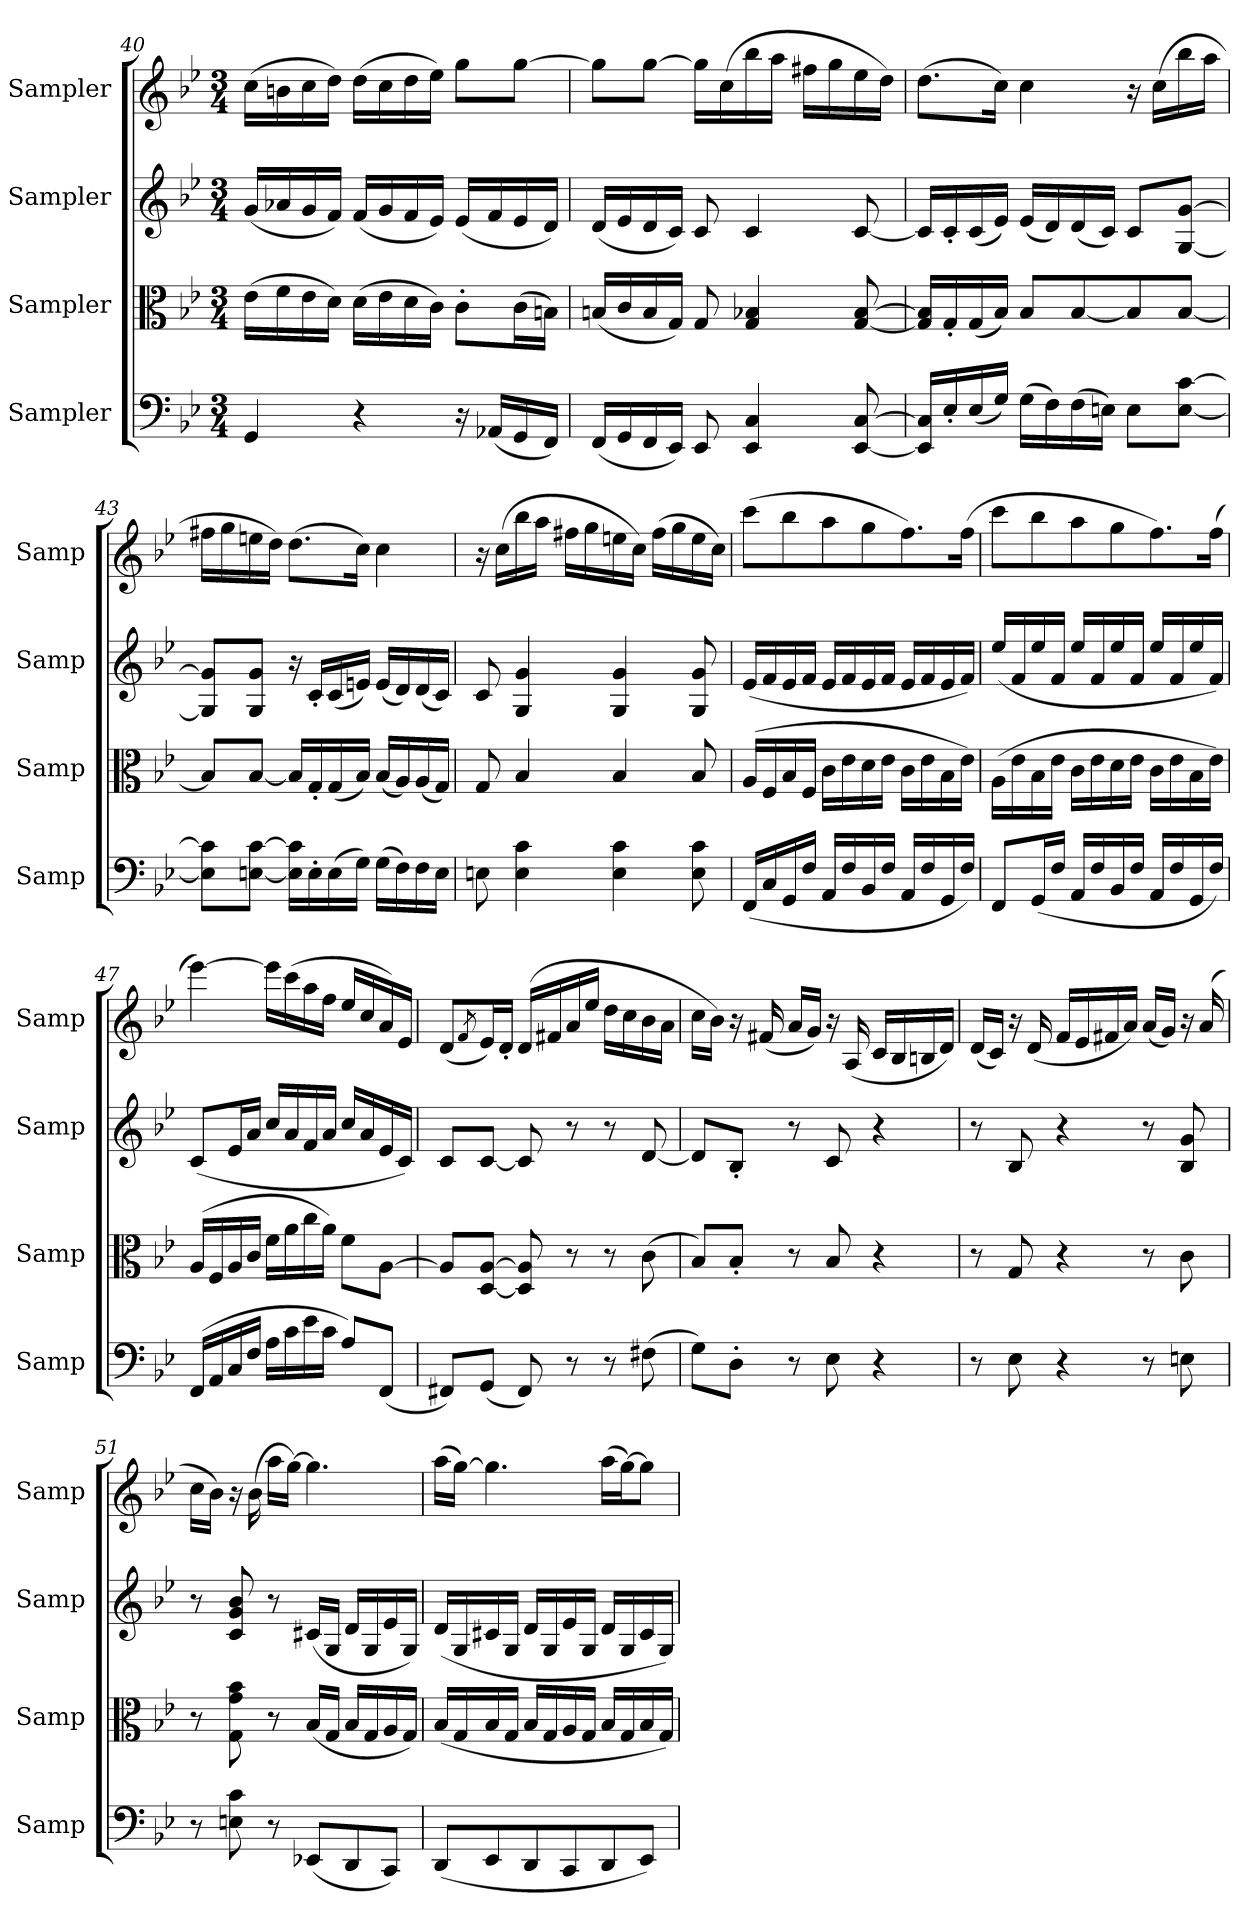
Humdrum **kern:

**kern	**kern	**kern	**kern
*part4	*part3	*part2	*part1
*staff4	*staff3	*staff2	*staff1
*I"Sampler	*I"Sampler	*I"Sampler	*I"Sampler
*I'Samp	*I'Samp	*I'Samp	*I'Samp
!!LO:LB:g=z
*clefF4	*clefC3	*clefG2	*clefG2
*k[b-e-]	*k[b-e-]	*k[b-e-]	*k[b-e-]
*M3/4	*M3/4	*M3/4	*M3/4
=40	=40	=40	=40
4GG/	(16e-\LL	(16g/LL	(16cc\LL
.	16f\	16a-X/	16bn\
.	16e-\	16g/	16cc\
.	16d\JJ)	16f/JJ)	16dd\JJ)
4r	(16d\LL	(16f/LL	(16dd\LL
.	16e-\	16g/	16cc\
.	16d\	16f/	16dd\
.	16c\JJ)	16e-/JJ)	16ee-\JJ)
16r	8c'\L	(16e-/LL	8gg\L
(16AA-X/LL	.	16f/	.
16GG/	(16c\L	16e-/	[8gg\J
16FF/JJ)	16Bn\JJ)	16d/JJ)	.
=41	=41	=41	=41
(16FF/LL	(16Bn/LL	(16d/LL	8gg\L]
16GG/	16c/	16e-/	.
16FF/	16B/	16d/	[8gg\J
16EE-/JJ)	16G/JJ)	16c/JJ)	.
8EE-/	8G/	8c/	16gg\LL]
.	.	.	(16cc\
4EE-/ 4C/	4G/ 4B-X/	4c/	16bb-\
.	.	.	16aa\JJ
.	.	.	16ff#X\LL
.	.	.	16gg\
[8EE-/ [8C/	[8G/ [8B-/	[8c/	16ee-\
.	.	.	16dd\JJ)
=42	=42	=42	=42
16EE-/] 16C/]LL	16G/] 16B-/]LL	16c/LL]	(8.dd\L
16E-'/	16G'/	16c'/	.
(16E-/	(16G/	(16c/	.
16G/JJ)	16B-/JJ)	16e-/JJ)	16cc\Jk)
(16G\LL	8B-/L	(16e-/LL	4cc\
16F\)	.	16d/)	.
(16F\	[8B-/	(16d/	.
16En\JJ)	.	16c/JJ)	.
8E\L	8B-/]	8c/L	16r
.	.	.	(16cc\LL
[8E\ [8c\J	[8B-/J	[8G/ [8g/J	16bb-\
.	.	.	16aa\JJ
=43	=43	=43	=43
8E\] 8c\]L	8B-/L]	8G/] 8g/]L	16ff#X\LL
.	.	.	16gg\
[8En\ [8c\J	[8B-/J	8G/ 8g/J	16een\
.	.	.	16dd\JJ)
16E\] 16c\]LL	16B-/LL]	16r	(8.dd\L
16E'\	16G'/	16c'/LL	.
(16E\	(16G/	(16c/	.
16G\JJ)	16B-/JJ)	16en/JJ)	16cc\Jk)
(16G\LL	(16B-/LL	(16e/LL	4cc\
16F\)	16A/)	16d/)	.
16F\	(16A/	(16d/	.
16E\JJ	16G/JJ)	16c/JJ)	.
!!LO:LB:g=z
=44	=44	=44	=44
8En\	8G/	8c/	16r
.	.	.	(16cc\LL
4E\ 4c\	4B-/	4G/ 4g/	16bb-\
.	.	.	16aa\JJ
.	.	.	16ff#X\LL
.	.	.	16gg\
4E\ 4c\	4B-/	4G/ 4g/	16een\
.	.	.	16cc\JJ)
.	.	.	(16ff#\LL
.	.	.	16gg\
8E\ 8c\	8B-/	8G/ 8g/	16ee\
.	.	.	16cc\JJ)
=45	=45	=45	=45
(16FF/LL	(16A/LL	(16e-/LL	(8ccc\L
16C/	16F/	16f/	.
16GG/	16B-/	16e-/	8bb-\
16F/JJ	16F/JJ	16f/JJ	.
16AA/LL	16c\LL	16e-/LL	8aa\
16F/	16e-\	16f/	.
16BB-/	16d\	16e-/	8gg\
16F/JJ	16e-\JJ	16f/JJ	.
16AA/LL	16c\LL	16e-/LL	8.ff\)
16F/	16e-\	16f/	.
16GG/	16B-\	16e-/	.
16F/JJ)	16e-\JJ)	16f/JJ)	(16ff\Jk
=46	=46	=46	=46
8FF/L	(16A\LL	(16ee-/LL	8ccc\L
.	16e-\	16f/	.
(16GG/L	16B-\	16ee-/	8bb-\
16F/JJ	16e-\JJ	16f/JJ	.
16AA/LL	16c\LL	16ee-/LL	8aa\
16F/	16e-\	16f/	.
16BB-/	16d\	16ee-/	8gg\
16F/JJ	16e-\JJ	16f/JJ	.
16AA/LL	16c\LL	16ee-/LL	8.ff\)
16F/	16e-\	16f/	.
16GG/	16B-\	16ee-/	.
16F/JJ)	16e-\JJ)	16f/JJ)	(16ff\Jk
=47	=47	=47	=47
(16FF/LL	(16A/LL	(8c/L	[4eee-\)
16AA/	16F/	.	.
16C/	16A/	16e-/L	.
16F/JJ	16c/JJ	16a/JJ	.
16A\LL	16f\LL	16cc/LL	16eee-\LL]
16c\	16a\	16a/	(16ccc\
16e-\	16cc\	16f/	16aa\
16c\JJ	16a\JJ)	16a/JJ	16ff\JJ
8A/L)	8f\L	16cc/LL	16ee-/LL
.	.	16a/	16cc/
(8FF/J	[8A\J	16e-/	16a/)
.	.	16c/JJ)	16e-/JJ
=48	=48	=48	=48
8FF#X/L)	8A/L]	8c/L	(8d/L
.	.	.	8qf/
(8GG/J	[8D/ [8A/J	[8c/J	16e-/L)
.	.	.	16d'/JJ
8FF#/)	8D/] 8A/]	8c/]	(16d/LL
.	.	.	16f#X/
8r	8r	8r	16a/
.	.	.	16ee-/JJ
8r	8r	8r	16dd\LL
.	.	.	16cc\
(8F#X\	(8c\	[8d/	16b-\
.	.	.	16a\JJ
!!LO:LB:g=z
=49	=49	=49	=49
8G\L)	8B-/L)	8d/L]	16cc\LL
.	.	.	16b-\JJ)
8D'\J	8B-'/J	8B-'/J	16r
.	.	.	(16f#X/
8r	8r	8r	16a/LL
.	.	.	16g/JJ)
8E-\	8B-/	8c/	16r
.	.	.	(16A/
4r	4r	4r	16c/LL
.	.	.	16B-/
.	.	.	16Bn/
.	.	.	16d/JJ)
=50	=50	=50	=50
8r	8r	8r	(16d/LL
.	.	.	16c/JJ)
8E-\	8G/	8B-/	16r
.	.	.	(16d/
4r	4r	4r	16f/LL
.	.	.	16e-/
.	.	.	16f#X/
.	.	.	16a/JJ)
8r	8r	8r	(16a/LL
.	.	.	16g/JJ)
8En\	8c\	8B-/ 8g/	16r
.	.	.	(16a/
=51	=51	=51	=51
8r	8r	8r	16cc\LL
.	.	.	16b-\JJ)
8En\ 8c\	8G\ 8g\ 8b-\	8c/ 8g/ 8b-/	16r
.	.	.	(16b-\
8r	8r	8r	16aa\LL
.	.	.	[16gg\JJ)
(8EE-X/L	(16B-/LL	(16c#X/LL	4.gg\]
.	16G/JJ	16G/JJ	.
8DD/	16B-/LL	16d/LL	.
.	16G/	16G/	.
8CC/J)	16A/	16e-/	.
.	16G/JJ)	16G/JJ)	.
=52	=52	=52	=52
(8DD/L	(16B-/LL	(16d/LL	(16aa\LL
.	16G/	16G/	[16gg\JJ)
8EE-/	16B-/	16c#X/	4.gg\]
.	16G/JJ	16G/JJ	.
8DD/	16B-/LL	16d/LL	.
.	16G/	16G/	.
8CC/	16A/	16e-/	.
.	16G/JJ	16G/JJ	.
8DD/	16B-/LL	16d/LL	(16aa\LL
.	16G/	16G/	[16gg\J)
8EE-/J)	16B-/	16c#/	8gg\J]
.	16G/JJ)	16G/JJ)	.
=	=	=	=
*-	*-	*-	*-
